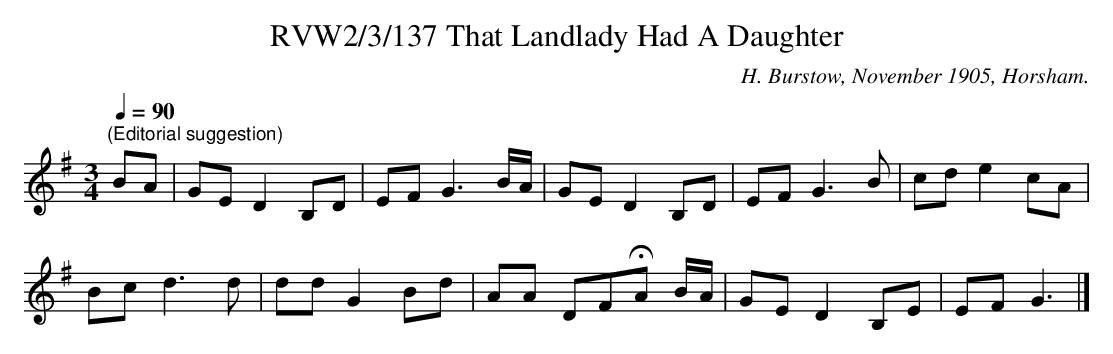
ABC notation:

X:1
T:RVW2/3/137 That Landlady Had A Daughter
C:H. Burstow, November 1905, Horsham.
L:1/8
Q:1/4=90
M:3/4
K:G
"^(Editorial suggestion)" BA | GE D2 B,D | EF G3 B/A/ | GE D2 B,D | EF G3 B | cd e2 cA |$ Bc d3 d |
dd G2 Bd | AA DF!fermata!A B/A/ | GE D2 B,E | EF G3 |]
